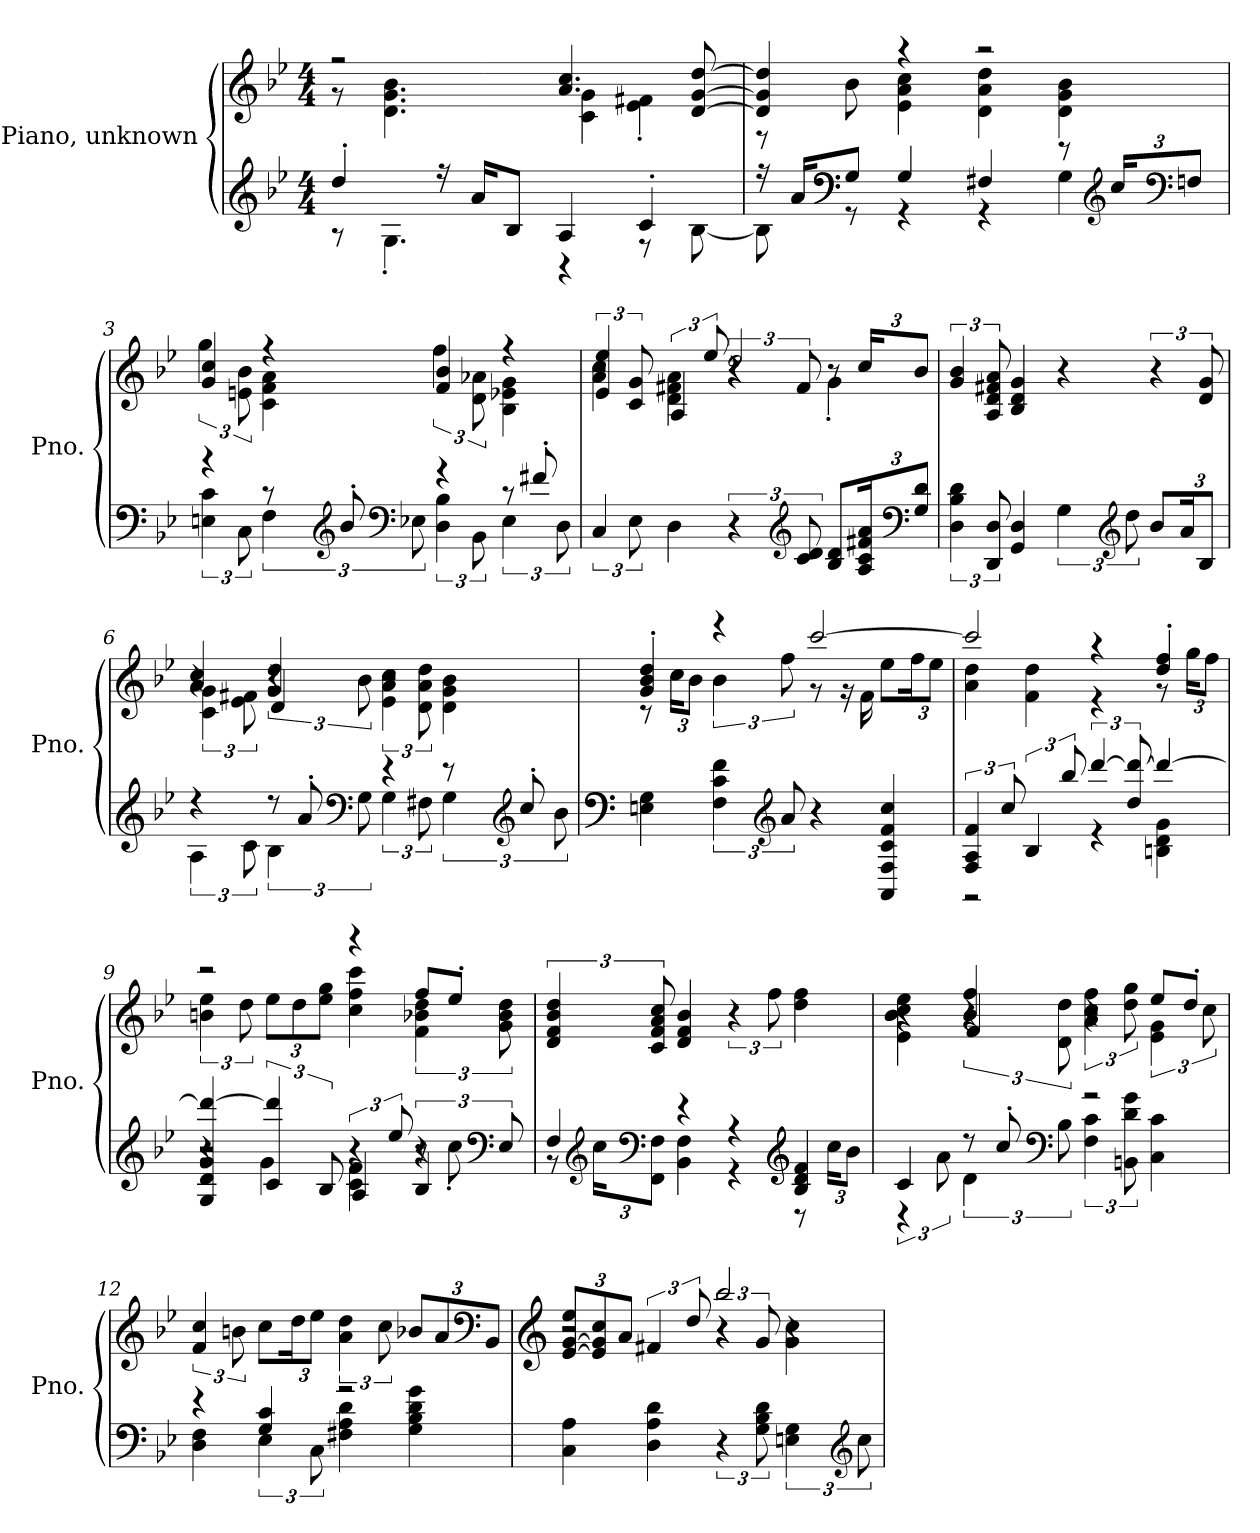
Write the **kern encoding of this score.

**kern	**kern
*part1	*part1
*staff2	*staff1
*I"Piano, unknown	*
*I'Pno.	*
*clefG2	*clefG2
*k[b-e-]	*k[b-e-]
*M4/4	*M4/4
*MM120	*MM120
=1	=1
*^	*^
4dd'/	8r	2r	8r
.	4.G'\	.	4.d\ 4.g\ 4.b-\
16r	.	.	.
16a/KL	.	.	.
8B-/J	.	.	.
4A/	4r	4.a/ 4.cc/	4c\ 4g\
4c'/	8r	.	4e-\' 4f#X\'
.	[8B-\	[8d/ [8g/ [8dd/	.
=2	=2	=2	=2
16r	8B-\]	4d/] 4g/] 4dd/]	8r
16a/KL	.	.	.
*clefF4	*	*	*
8G/J	8r	.	8b-\
4G/	4r	4r	4e-\ 4a\ 4cc\
4F#X/	4r	2r	4d\ 4a\ 4dd\
8r	4G\	.	4d\ 4g\ 4b-\
*clefG2	*	*	*
*Xbrackettup	*	*	*
24cc/KL	.	.	.
*clefF4	*	*	*
12Fn/J	.	.	.
!!LO:LB:g=z	!!
=3	=3	=3	=3
*	*brackettup	*	*
4r	6En\ 6c\	4g/ 4cc/	6gg\
.	12C\	.	12en\ 12b-\
8r	6F\	4r	4c\ 4f\ 4a\
*clefG2	*	*	*
8b-'/	.	.	.
*clefF4	*	*	*
.	12E-X\	.	.
4r	6D\ 6B-\	4f/ 4b-/	6ff\
.	12BB-\	.	12d\ 12a-X\
8r	6E-\	4r	4B-\ 4e-X\ 4g\
8f#X'/	.	.	.
.	12D\	.	.
*v	*v	*	*
=4	=4	=4
*	*	*^
6C/	2r	4a\ 4cc\	6e-/ 6ee-/
12E-\	.	.	12c/ 12g/
4D\	.	4d\ 4f#X\ 4a\	6A/
.	.	.	12ee-/
6r	2dd/	4r	6r
*clefG2	*	*	*
12c/ 12d/	.	.	12f#/
8B-/ 8d/L	.	4g'\	8r
*Xbrackettup	*	*	*Xbrackettup
24A/ 24c/ 24f#X/ 24a/K	.	.	24cc/KL
*clefF4	*	*	*
12G/ 12d/J	.	.	12b-/J
*	*v	*v	*v
!!LO:LB:g=z
=5	=5
*brackettup	*brackettup
6D\ 6B-\ 6d\	6g/ 6b-/
12DD/ 12D/	12A/ 12d/ 12f#X/ 12a/
4GG/ 4D/	4B-/ 4d/ 4g/
6G\	4r
*clefG2	*
12dd\	.
8b-/L	6r
*Xbrackettup	*
24a/K	.
12B-/J	12d/ 12g/
=6	=6
*^	*
*	*brackettup	*
*	*	*^
*	*	*	*^
4r	6A\	4a/ 4cc/	6c\ 6g\	4r
.	12c\	.	12e-\ 12f#X\	.
8r	6B-\	4g/ 4dd/	6r	4d/
8a'/	.	.	.	.
*clefF4	*	*	*	*
.	12G\	.	12b-\	.
4r	6G\	2r	6e-\ 6a\ 6cc\	2r
.	12F#X\	.	12d\ 12a\ 12dd\	.
8r	6G\	.	4d\ 4g\ 4b-\	.
*clefG2	*	*	*	*
8cc'/	.	.	.	.
.	12b-\	.	.	.
*v	*v	*	*	*
*	*v	*v	*v
!!LO:LB:g=z
=7	=7
*clefF4	*
*	*^
4En\ 4G\	4g/' 4b-/' 4dd/'	8r
*	*	*Xbrackettup
.	.	24cc\KL
.	.	12b-\J
*	*	*brackettup
6F\ 6c\ 6f\	4r	6b-\
*clefG2	*	*
12a/	.	12ff\
4r	[2ccc/	8r
.	.	16r
.	.	16f\
4AA/ 4F/ 4c/ 4f/ 4cc/	.	8ee-\L
*	*	*Xbrackettup
.	.	24ff\K
.	.	12ee-\J
=8	=8	=8
*^	*	*
6F/ 6A/ 6f/	2r	2ccc/]	4a\ 4dd\
12cc/	.	.	.
6B-/	.	.	4f\ 4dd\
12bb-/	.	.	.
[6ddd/	4r	4r	4r
12dd/ 12ddd/_	.	.	.
4ddd/_	4Bn\ 4d\ 4g\	4dd/' 4ff/'	8r
.	.	.	24gg\KL
.	.	.	12ff\J
=9	=9	=9	=9
*	*^	*	*
*	*	*	*	*brackettup
4G/ 4d/ 4g/ 4ddd/_	4r	2r	2r	6bn\ 6ee-\
.	.	.	.	12dd\
*	*	*	*	*Xbrackettup
6c/ 6ddd/]	4g\	.	.	12ee-\L
.	.	.	.	12dd\
12B-/	.	.	.	12ee-\ 12gg\J
6r	4c\ 4f\	4A/	4r	4cc\ 4ff\ 4ccc\
12ee-/	.	.	.	.
*	*	*	*	*brackettup
6B-/	8r	4r	8ff/L	6f\ 6b-X\ 6dd\
.	8cc'\	.	8ee-'/J	.
*clefF4	*	*	*	*
12E-/	.	.	.	12g\ 12b-\ 12dd\
*	*v	*v	*	*
*	*	*v	*v
!!LO:LB:g=z
=10	=10	=10
4F/	8r	6d/ 6f/ 6b-/ 6dd/
*clefG2	*	*
*	*Xbrackettup	*
.	24cc\KL	.
*clefF4	*	*
.	12FF\ 12F\J	12c/ 12f/ 12a/ 12cc/
4r	4BB-\ 4F\	4d/ 4f/ 4b-/
4r	4r	6r
.	.	12ff\
*clefG2	*	*
4B-/ 4d/ 4f/	8r	4dd\ 4ff\
.	24cc\KL	.
.	12b-\J	.
=11	=11	=11
*	*brackettup	*
*	*	*^
*	*	*	*^
4c/	6r	4r	4e-\ 4b-\ 4cc\ 4ee-\	4r
.	12a\	.	.	.
8r	6d\	4b-/ 4ff/	6r	4f/
8cc'/	.	.	.	.
*clefF4	*	*	*	*
.	12B-\	.	12d\ 12dd\	.
2r	6F\ 6c\	4r	6a\ 6cc\ 6ff\	2r
.	12BBn\ 12d\ 12g\	.	12dd\ 12gg\	.
.	4C\ 4c\	8ee-/L	6e-\ 6g\	.
.	.	8dd'/J	.	.
.	.	.	12cc\	.
*	*	*v	*v	*v
=12	=12	=12
4r	4D\ 4F\	6f/ 6cc/
.	.	12bn\
4G/ 4c/	6E-\	8cc\L
*	*	*Xbrackettup
.	.	24dd\K
.	12C\	12ee-\J
*	*	*brackettup
2r	4F#X\ 4A\ 4d\	6a\ 6dd\
.	.	12cc\
*	*	*Xbrackettup
.	4G\ 4B-\ 4d\ 4g\	12b-X/L
.	.	12a/
*	*	*clefF4
.	.	12BB-/J
*v	*v	*
!!LO:LB:g=z
=13	=13
*	*clefG2
*	*^
*	*	*^
4C\ 4A\	2r	2r	[12e-/ [12g/ 12ee-/L
.	.	.	12e-/] 12g/] 12cc/
.	.	.	12a/J
*	*	*	*brackettup
4D\ 4A\ 4d\	.	.	6f#X/
.	.	.	12dd/
6r	2bb-/	4r	6r
12G\ 12B-\ 12d\	.	.	12g/
6En\ 6G\	.	4g\ 4cc\	4r
*clefG2	*	*	*
12cc\	.	.	.
*	*v	*v	*v
=	=
*-	*-
